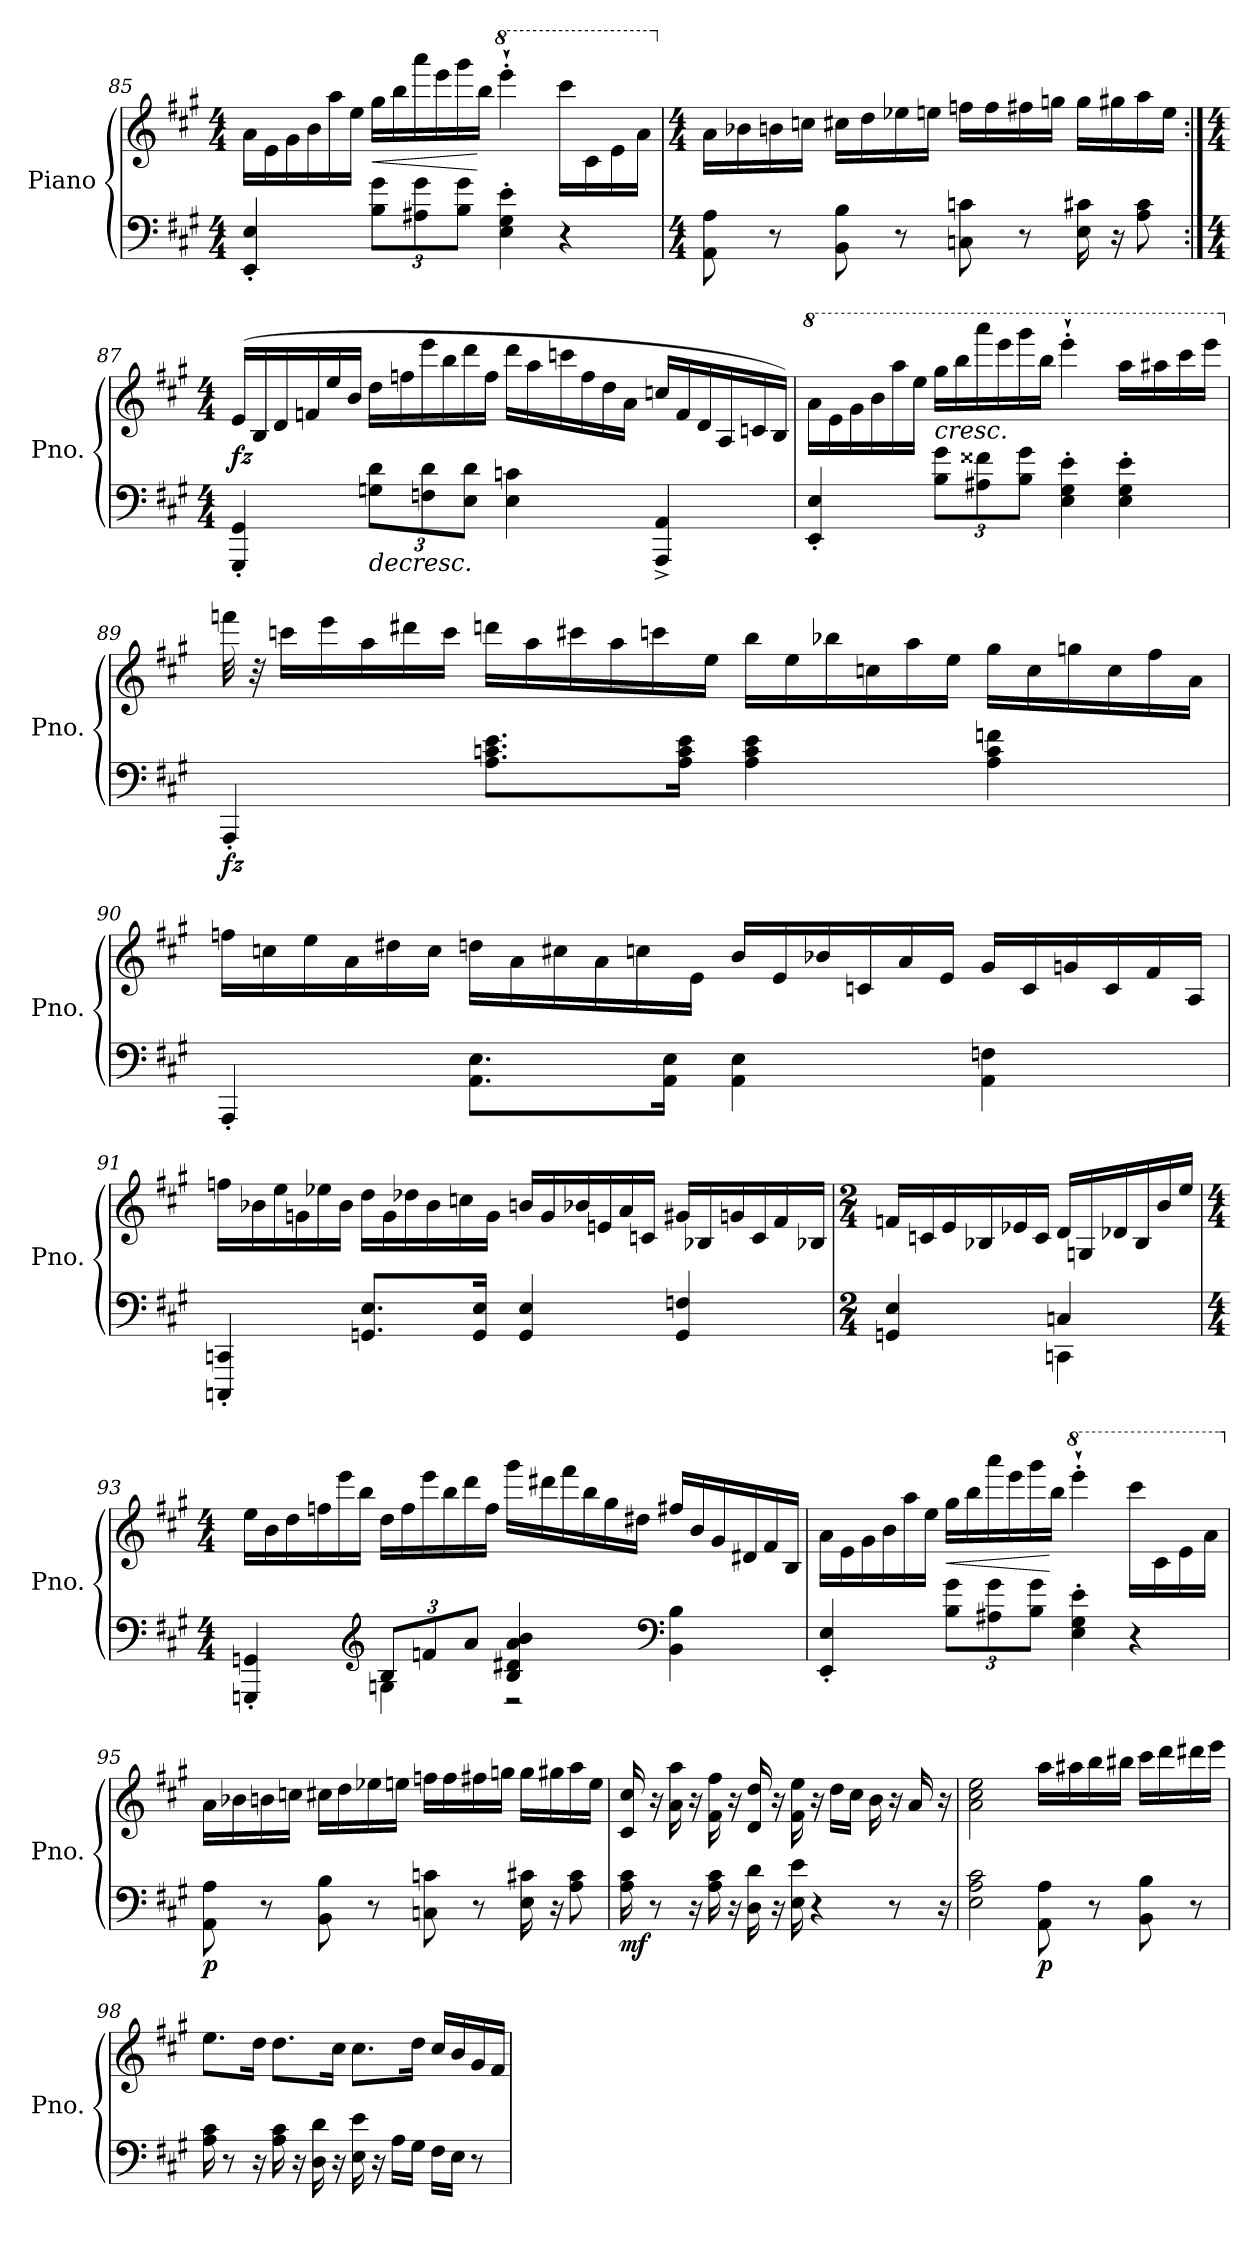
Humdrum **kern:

**kern	**kern	**dynam
*part1	*part1	*part1
*staff2	*staff1	*staff1/2
*I"Piano	*	*
*I'Pno.	*	*
!!LO:PB:g=z
*clefF4	*clefG2	*
*k[f#c#g#]	*k[f#c#g#]	*
*M4/4	*M4/4	*
*	*Xtuplet	*
=85	=85	=85
4EE/' 4E/'	24a\LL	.
.	24e\	.
.	24g#\	.
.	24b\	.
.	24aa\	.
.	24ee\JJ	.
*Xbrackettup	*	*
!	!	!LO:HP:b
12B\ 12g#\L	24gg#\LL	<
.	24bb\	.
12A#X\ 12g#\	24aaa\	.
.	24eee\	.
12B\ 12g#\J	24ggg#\	.
.	24bb\JJ	[
*	*8va	*
4E\' 4G#\' 4e\'	4eeee`'\	.
4r	16cccc#\LL	.
.	16cc#\	.
.	16ee\	.
.	16aa\JJ	.
=86	=86	=86
*M4/4	*M4/4	*
*	*X8va	*
!	!	!LO:DY:b=2
!	!	!LO:DY:n=1:b=2
8AA\ 8A\	16a\LL	mp p
.	16b-X\	.
8r	16bn\	.
.	16ccn\JJ	.
8BB\ 8B\	16cc#X\LL	.
.	16dd\	.
8r	16ee-X\	.
.	16een\JJ	.
8Cn\ 8cn\	16ffn\LL	.
.	16ff\	.
8r	16ff#X\	.
.	16ggn\JJ	.
16E\ 16c#X\	16gg\LL	.
16r	16gg#X\	.
8A\ 8c#\	16aa\	.
.	16ee\JJ	.
!!LO:LB:g=z
=87:|!	=87:|!	=87:|!
*M4/4	*M4/4	*
!	!	!LO:DY:b
4GGG#/' 4GG#/'	(24e/LL	fz
.	24B/	.
.	24d/	.
.	24fn/	.
.	24ee/	.
.	24b/JJ	.
!	!	!LO:HP:b=2
12Gn\ 12d\L	24dd\LL	>
.	24ffn\	.
12Fn\ 12d\	24eee\	.
.	24bb\	.
12E\ 12d\J	24ddd\	.
.	24ff\JJ	.
4E\ 4cn\	24ddd\LL	.
.	24aa\	.
.	24cccn\	.
.	24ff\	.
.	24dd\	.
.	24a\JJ	.
4AAA/^ 4AA/^	24ccn/LL	.
.	24f/	.
.	24d/	.
.	24A/	.
.	24cn/	.
.	24B/JJ)	.
!!LO:LB:g=z
=88	=88	=88
*	*8va	*
4EE/' 4E/'	24aa\LL	.
.	24ee\	.
.	24gg#\	.
.	24bb\	.
.	24aaa\	.
.	24eee\JJ	.
!	!	!LO:HP:b
12B\ 12g#\L	24ggg#\LL	<
.	24bbb\	.
12A#X\ 12f##X\	24aaaa\	.
.	24eeee\	.
12B\ 12g#\J	24gggg#\	.
.	24bbb\JJ	]
*	*8va	*
4E\' 4G#\' 4e\'	4eeee`'\	.
4E\' 4G#\' 4e\'	16aaa\LL	.
.	16aaa#X\	.
.	16cccc#\	.
.	16eeee\JJ	.
!!LO:LB:g=z
=89	=89	=89
*	*X8va	*
*	*X8va	*
!	!	!LO:DY:b=2
4AAA'/	48fffn\	fz
.	48r	.
.	24cccn\LL	.
.	24eee\	.
.	24aa\	.
.	24ddd#X\	.
.	24ccc\JJ	.
8.A\ 8.cn\ 8.e\L	24dddn\LL	.
.	24aa\	.
.	24ccc#X\	.
.	24aa\	.
.	24cccn\	.
16A\ 16c\ 16e\Jk	.	.
.	24ee\JJ	.
4A\ 4c\ 4e\	24bb\LL	.
.	24ee\	.
.	24bb-X\	.
.	24ccn\	.
.	24aa\	.
.	24ee\JJ	.
4A\ 4c\ 4fn\	24gg#\LL	.
.	24cc\	.
.	24ggn\	.
.	24cc\	.
.	24ff#\	.
.	24a\JJ	.
!!LO:LB:g=z
=90	=90	=90
!	!	!LO:DY:b
4AAA'/	24ffn\LL	other-dynamics
.	24ccn\	.
.	24ee\	.
.	24a\	.
.	24dd#X\	.
.	24cc\JJ	.
8.AA\ 8.E\L	24ddn\LL	.
.	24a\	.
.	24cc#X\	.
.	24a\	.
.	24ccn\	.
16AA\ 16E\Jk	.	.
.	24e\JJ	.
4AA\ 4E\	24b/LL	.
.	24e/	.
.	24b-X/	.
.	24cn/	.
.	24a/	.
.	24e/JJ	.
4AA\ 4Fn\	24g#/LL	.
.	24c/	.
.	24gn/	.
.	24c/	.
.	24f#/	.
.	24A/JJ	.
!!LO:LB:g=z
=91	=91	=91
!	!	!LO:DY:b
4CCCn/' 4CCn/'	24ffn\LL	other-dynamics
.	24b-X\	.
.	24ee\	.
.	24gn\	.
.	24ee-X\	.
.	24b-\JJ	.
8.GGn/ 8.E/L	24dd\LL	.
.	24g\	.
.	24dd-X\	.
.	24b-\	.
.	24ccn\	.
16GG/ 16E/Jk	.	.
.	24g\JJ	.
4GG/ 4E/	24bn/LL	.
.	24g/	.
.	24b-X/	.
.	24en/	.
.	24a/	.
.	24cn/JJ	.
4GG/ 4Fn/	24g#X/LL	.
.	24B-X/	.
.	24gn/	.
.	24c/	.
.	24f#/	.
.	24B-X/JJ	.
!!LO:PB:g=z
=92	=92	=92
*M2/4	*M2/4	*
*^	*	*
4GGn/ 4E/	4ryy	24fn/LL	.
.	.	24cn/	.
.	.	24e/	.
.	.	24B-X/	.
.	.	24e-X/	.
.	.	24c/JJ	.
4Cn/	4CCn\	24d/LL	.
.	.	24Gn/	.
.	.	24d-X/	.
.	.	24B-/	.
.	.	24b/	.
.	.	24ee/JJ	.
!!LO:LB:g=z
=93	=93	=93	=93
*M4/4	*	*M4/4	*
4GGGn/' 4GGn/'	4ryy	24ee\LL	.
.	.	24b\	.
.	.	24dd\	.
.	.	24ffn\	.
.	.	24eee\	.
.	.	24bb\JJ	.
*clefG2	*	*	*
12B/L	4Gn\	24dd\LL	.
.	.	24ff\	.
12fn/	.	24eee\	.
.	.	24bb\	.
12a/J	.	24ddd\	.
.	.	24ff\JJ	.
4B/ 4d#X/ 4a/ 4b/	2r	24ggg#\LL	.
.	.	24ddd#X\	.
.	.	24fff#\	.
.	.	24bb\	.
.	.	24gg#\	.
.	.	24dd#X\JJ	.
*clefF4	*	*	*
4BB\ 4B\	.	24ff#X/LL	.
.	.	24b/	.
.	.	24g#/	.
.	.	24d#X/	.
.	.	24f#/	.
.	.	24B/JJ	.
*v	*v	*	*
!!LO:LB:g=z
=94	=94	=94
4EE/' 4E/'	24a\LL	.
.	24e\	.
.	24g#\	.
.	24b\	.
.	24aa\	.
.	24ee\JJ	.
!	!	!LO:HP:b
12B\ 12g#\L	24gg#\LL	<
.	24bb\	.
12A#X\ 12g#\	24aaa\	.
.	24eee\	.
12B\ 12g#\J	24ggg#\	.
.	24bb\JJ	[
*	*8va	*
4E\' 4G#\' 4e\'	4eeee`'\	.
4r	16cccc#\LL	.
.	16cc#\	.
.	16ee\	.
.	16aa\JJ	.
=95	=95	=95
*	*X8va	*
!	!	!LO:DY:b=2
8AA\ 8A\	16a\LL	p
.	16b-X\	.
8r	16bn\	.
.	16ccn\JJ	.
8BB\ 8B\	16cc#X\LL	.
.	16dd\	.
8r	16ee-X\	.
.	16een\JJ	.
8Cn\ 8cn\	16ffn\LL	.
.	16ff\	.
8r	16ff#X\	.
.	16ggn\JJ	.
16E\ 16c#X\	16gg\LL	.
16r	16gg#X\	.
8A\ 8c#\	16aa\	.
.	16ee\JJ	.
.	.	[
!!LO:LB:g=z
=96	=96	=96
!	!	!LO:DY:b=2
16A\ 16c#\	16c#/ 16cc#/	mf
8r	16r	.
.	16a\ 16aa\	.
16r	16r	.
16A\ 16c#\	16f#\ 16ff#\	.
16r	16r	.
16D\ 16d\	16d/ 16dd/	.
16r	16r	.
16E\ 16e\	16f#\ 16ee\	.
4r	16r	.
.	16dd\LL	.
.	16cc#\JJ	.
.	16b\	.
8r	16r	.
.	16a/	.
16r	16r	.
=97	=97	=97
2E\ 2A\ 2c#\	2a\ 2cc#\ 2ee\	.
!	!	!LO:DY:b=2
8AA\ 8A\	16aa\LL	p
.	16aa#X\	.
8r	16bb\	.
.	16bb#X\JJ	.
8BB\ 8B\	16ccc#\LL	.
.	16ddd\	.
8r	16ddd#X\	.
.	16eee\JJ	.
!!LO:LB:g=z
=98	=98	=98
16A\ 16c#\	8.ee\L	.
8r	.	.
16r	16dd\Jk	.
16A\ 16c#\	8.dd\L	.
16r	.	.
16D\ 16d\	.	.
16r	16cc#\Jk	.
16E\ 16e\	8.cc#\L	.
16r	.	.
16A\LL	.	.
16G#\JJ	16dd\Jk	.
16F#\LL	16cc#/LL	.
16E\JJ	16b/	.
8r	16g#/	.
.	16f#/JJ	.
=	=	=
*-	*-	*-
